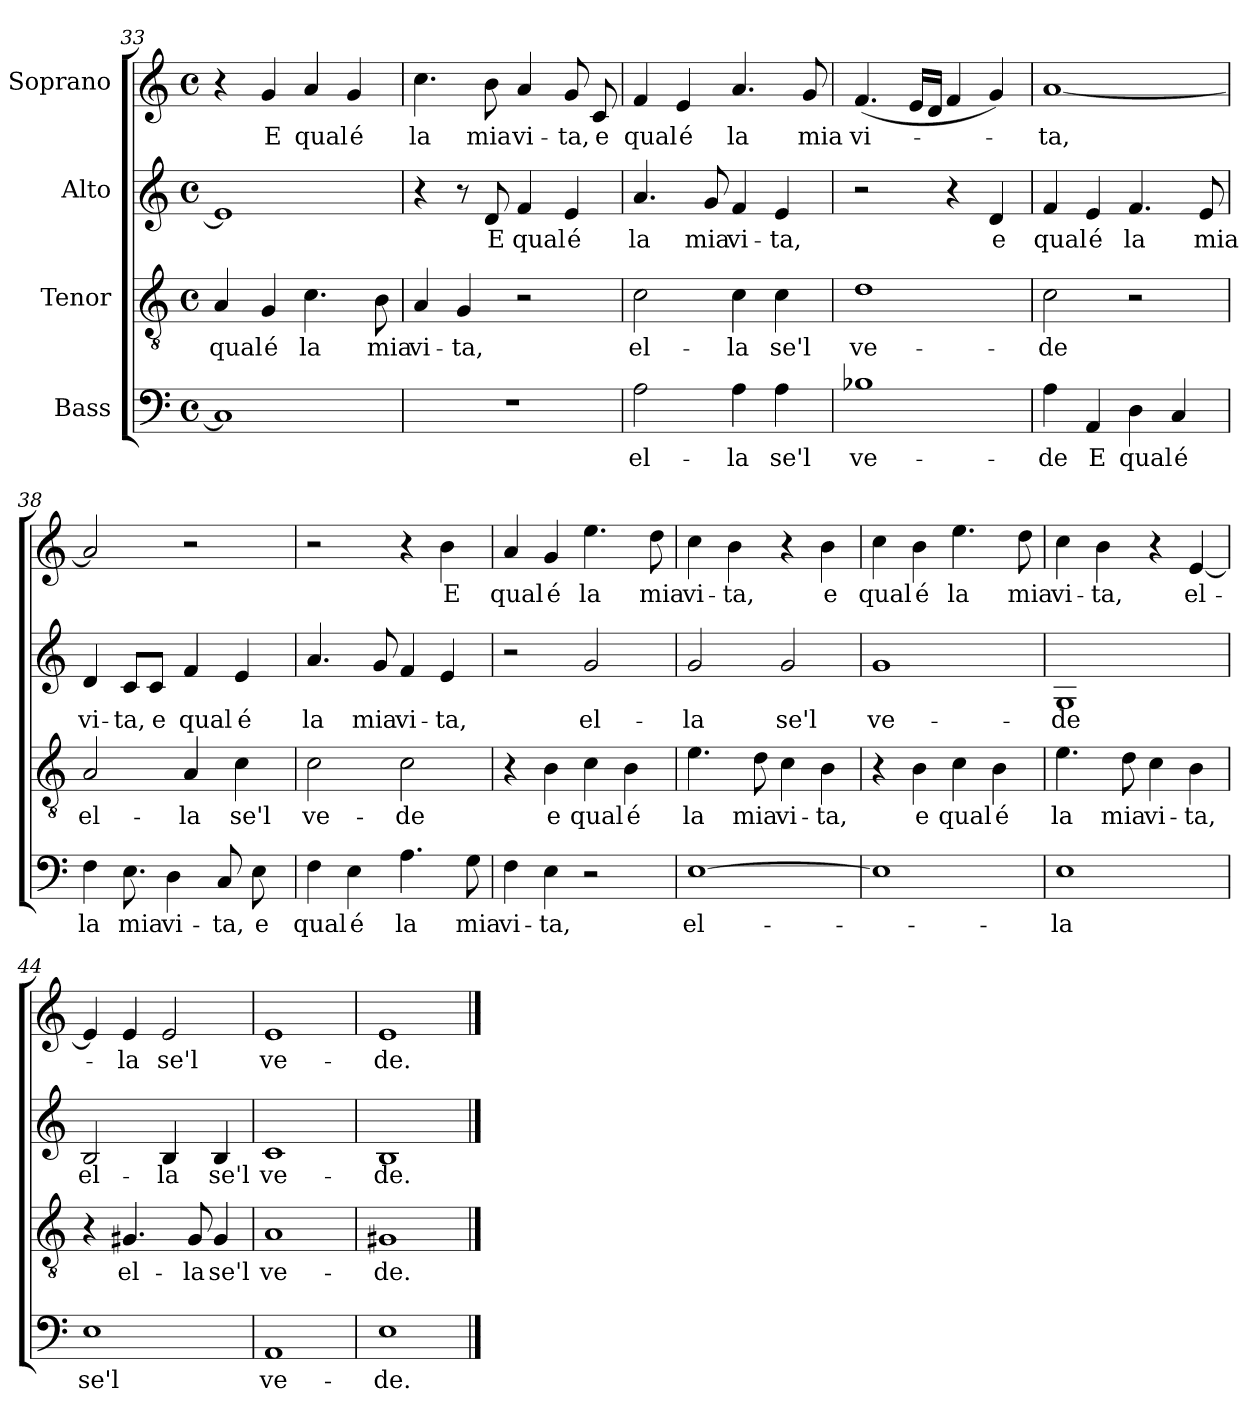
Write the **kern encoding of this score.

**kern	**text	**kern	**text	**kern	**text	**kern	**text
*part4	*part4	*part3	*part3	*part2	*part2	*part1	*part1
*staff4	*staff4	*staff3	*staff3	*staff2	*staff2	*staff1	*staff1
*I"Bass	*	*I"Tenor	*	*I"Alto	*	*I"Soprano	*
*clefF4	*	*clefGv2	*	*clefG2	*	*clefG2	*
*k[]	*	*k[]	*	*k[]	*	*k[]	*
*C:	*	*C:	*	*C:	*	*C:	*
*M4/4	*	*M4/4	*	*M4/4	*	*M4/4	*
*met(c)	*	*met(c)	*	*met(c)	*	*met(c)	*
=33	=33	=33	=33	=33	=33	=33	=33
1C]	.	4A/	qual	1e]	.	4r	.
.	.	4G/	é	.	.	4g/	E
.	.	4.c\	la	.	.	4a/	qual
.	.	.	.	.	.	4g/	é
.	.	8B\	mia	.	.	.	.
=34	=34	=34	=34	=34	=34	=34	=34
1r	.	4A/	vi-	4r	.	4.cc\	la
.	.	4G/	-ta,	8r	.	.	.
.	.	.	.	8d/	E	8b\	mia
.	.	2r	.	4f/	qual	4a/	vi-
.	.	.	.	4e/	é	8g/	-ta,
.	.	.	.	.	.	8c/	e
!!LO:LB:g=z
=35	=35	=35	=35	=35	=35	=35	=35
2A\	el-	2c\	el-	4.a/	la	4f/	qual
.	.	.	.	.	.	4e/	é
.	.	.	.	8g/	mia	.	.
4A\	-la	4c\	-la	4f/	vi-	4.a/	la
4A\	se'l	4c\	se'l	4e/	-ta,	.	.
.	.	.	.	.	.	8g/	mia
=36	=36	=36	=36	=36	=36	=36	=36
1B-X	ve-	1d	ve-	2r	.	(4.f/	vi-
.	.	.	.	.	.	16e/LL	.
.	.	.	.	.	.	16d/JJ	.
.	.	.	.	4r	.	4f/	.
.	.	.	.	4d/	e	4g/)	.
=37	=37	=37	=37	=37	=37	=37	=37
4A\	-de	2c\	-de	4f/	qual	[1a	-ta,
4AA/	E	.	.	4e/	é	.	.
4D\	qual	2r	.	4.f/	la	.	.
4C/	é	.	.	.	.	.	.
.	.	.	.	8e/	mia	.	.
=38	=38	=38	=38	=38	=38	=38	=38
4F\	la	2A/	el-	4d/	vi-	2a/]	.
8.E\	mia	.	.	8c/L	-ta,	.	.
.	.	.	.	8c/J	e	.	.
4D\	vi-	.	.	.	.	.	.
.	.	4A/	-la	4f/	qual	2r	.
8C/	-ta,	.	.	.	.	.	.
.	.	4c\	se'l	4e/	é	.	.
8E\	e	.	.	.	.	.	.
16ryy	.	.	.	.	.	.	.
=39	=39	=39	=39	=39	=39	=39	=39
4F\	qual	2c\	ve-	4.a/	la	2r	.
4E\	é	.	.	.	.	.	.
.	.	.	.	8g/	mia	.	.
4.A\	la	2c\	-de	4f/	vi-	4r	.
.	.	.	.	4e/	-ta,	4b\	E
8G\	mia	.	.	.	.	.	.
=40	=40	=40	=40	=40	=40	=40	=40
4F\	vi-	4r	.	2r	.	4a/	qual
4E\	-ta,	4B\	e	.	.	4g/	é
2r	.	4c\	qual	2g/	el-	4.ee\	la
.	.	4B\	é	.	.	.	.
.	.	.	.	.	.	8dd\	mia
!!LO:LB:g=z
=41	=41	=41	=41	=41	=41	=41	=41
[1E	el-	4.e\	la	2g/	-la	4cc\	vi-
.	.	.	.	.	.	4b\	-ta,
.	.	8d\	mia	.	.	.	.
.	.	4c\	vi-	2g/	se'l	4r	.
.	.	4B\	-ta,	.	.	4b\	e
=42	=42	=42	=42	=42	=42	=42	=42
1E]	.	4r	.	1g	ve-	4cc\	qual
.	.	4B\	e	.	.	4b\	é
.	.	4c\	qual	.	.	4.ee\	la
.	.	4B\	é	.	.	.	.
.	.	.	.	.	.	8dd\	mia
=43	=43	=43	=43	=43	=43	=43	=43
1E	-la	4.e\	la	1G	-de	4cc\	vi-
.	.	.	.	.	.	4b\	-ta,
.	.	8d\	mia	.	.	.	.
.	.	4c\	vi-	.	.	4r	.
.	.	4B\	-ta,	.	.	[4e/	el-
=44	=44	=44	=44	=44	=44	=44	=44
1E	se'l	4r	.	2B/	el-	4e/]	.
.	.	4.G#X/	el-	.	.	4e/	-la
.	.	.	.	4B/	-la	2e/	se'l
.	.	8G#/	-la	.	.	.	.
.	.	4G#/	se'l	4B/	se'l	.	.
=45	=45	=45	=45	=45	=45	=45	=45
1AA	ve-	1A	ve-	1c	ve-	1e	ve-
=46	=46	=46	=46	=46	=46	=46	=46
1E	-de.	1G#X	-de.	1B	-de.	1e	-de.
==	==	==	==	==	==	==	==
*-	*-	*-	*-	*-	*-	*-	*-
